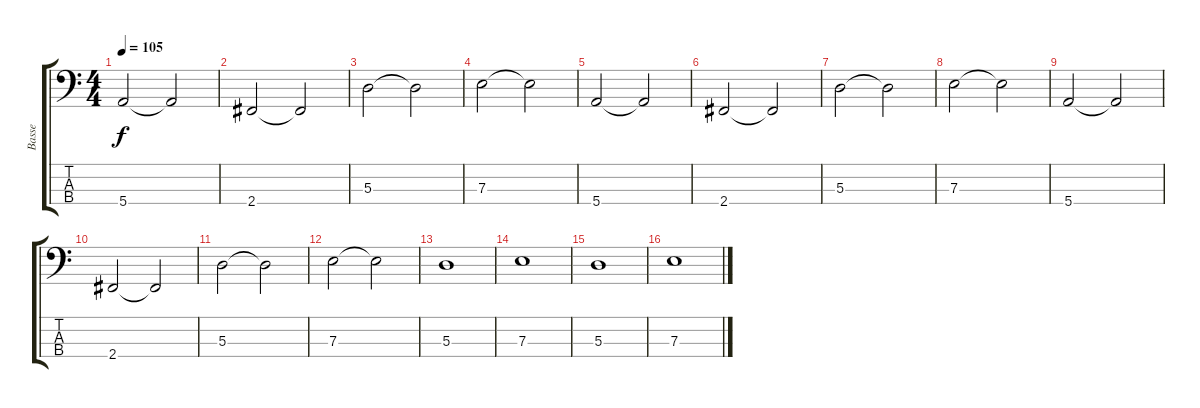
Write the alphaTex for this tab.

\track ("Basse" "Basse") {instrument electricbassfinger}
\staff {score tabs}
\tuning (G2 D2 A1 E1) {hide}
\ts (4 4)
\tempo 105
\clef f4
\ks c
5.4.2{dy f instrument electricbassfinger} 5.4{t}.2 |
2.4.2 2.4{t}.2 |
5.3.2 5.3{t}.2 |
7.3.2 7.3{t}.2 |
5.4.2 5.4{t}.2 |
2.4.2 2.4{t}.2 |
5.3.2 5.3{t}.2 |
7.3.2 7.3{t}.2 |
5.4.2 5.4{t}.2 |
2.4.2 2.4{t}.2 |
5.3.2 5.3{t}.2 |
7.3.2 7.3{t}.2 |
5.3.1 |
7.3.1 |
5.3.1 |
7.3.1
